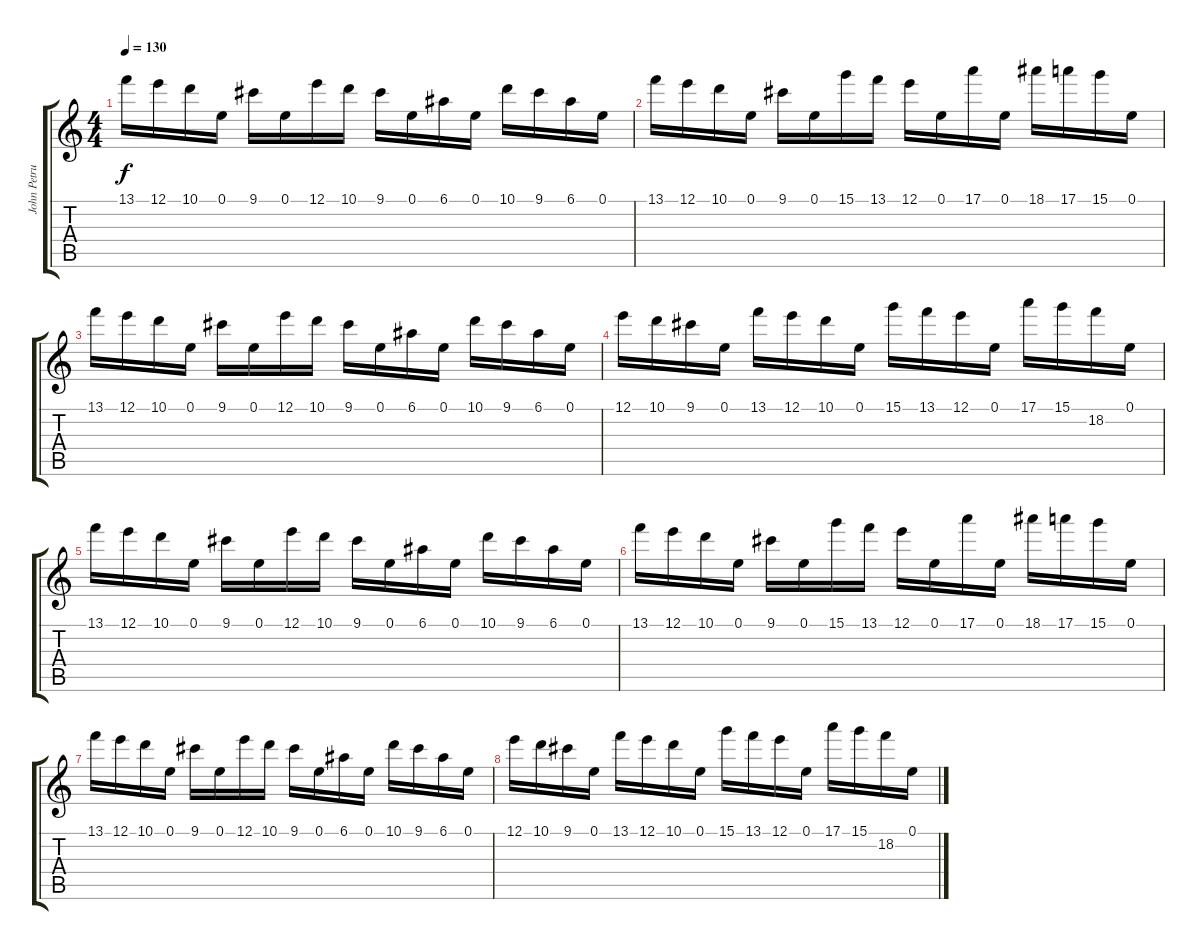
\track ("John Petrucci" "John Petru") {instrument distortionguitar}
\staff {score tabs}
\tuning (E4 B3 G3 D3 A2 E2) {hide}
\ts (4 4)
\tempo 130
\clef g2
\ks c
13.1.16{dy f} 12.1.16 10.1.16 0.1.16 9.1.16 0.1.16 12.1.16 10.1.16 9.1.16 0.1.16 6.1.16 0.1.16 10.1.16 9.1.16 6.1.16 0.1.16 |
13.1.16 12.1.16 10.1.16 0.1.16 9.1.16 0.1.16 15.1.16 13.1.16 12.1.16 0.1.16 17.1.16 0.1.16 18.1.16 17.1.16 15.1.16 0.1.16 |
13.1.16 12.1.16 10.1.16 0.1.16 9.1.16 0.1.16 12.1.16 10.1.16 9.1.16 0.1.16 6.1.16 0.1.16 10.1.16 9.1.16 6.1.16 0.1.16 |
12.1.16 10.1.16 9.1.16 0.1.16 13.1.16 12.1.16 10.1.16 0.1.16 15.1.16 13.1.16 12.1.16 0.1.16 17.1.16 15.1.16 18.2.16 0.1.16 |
13.1.16 12.1.16 10.1.16 0.1.16 9.1.16 0.1.16 12.1.16 10.1.16 9.1.16 0.1.16 6.1.16 0.1.16 10.1.16 9.1.16 6.1.16 0.1.16 |
13.1.16 12.1.16 10.1.16 0.1.16 9.1.16 0.1.16 15.1.16 13.1.16 12.1.16 0.1.16 17.1.16 0.1.16 18.1.16 17.1.16 15.1.16 0.1.16 |
13.1.16 12.1.16 10.1.16 0.1.16 9.1.16 0.1.16 12.1.16 10.1.16 9.1.16 0.1.16 6.1.16 0.1.16 10.1.16 9.1.16 6.1.16 0.1.16 |
12.1.16 10.1.16 9.1.16 0.1.16 13.1.16 12.1.16 10.1.16 0.1.16 15.1.16 13.1.16 12.1.16 0.1.16 17.1.16 15.1.16 18.2.16 0.1.16
